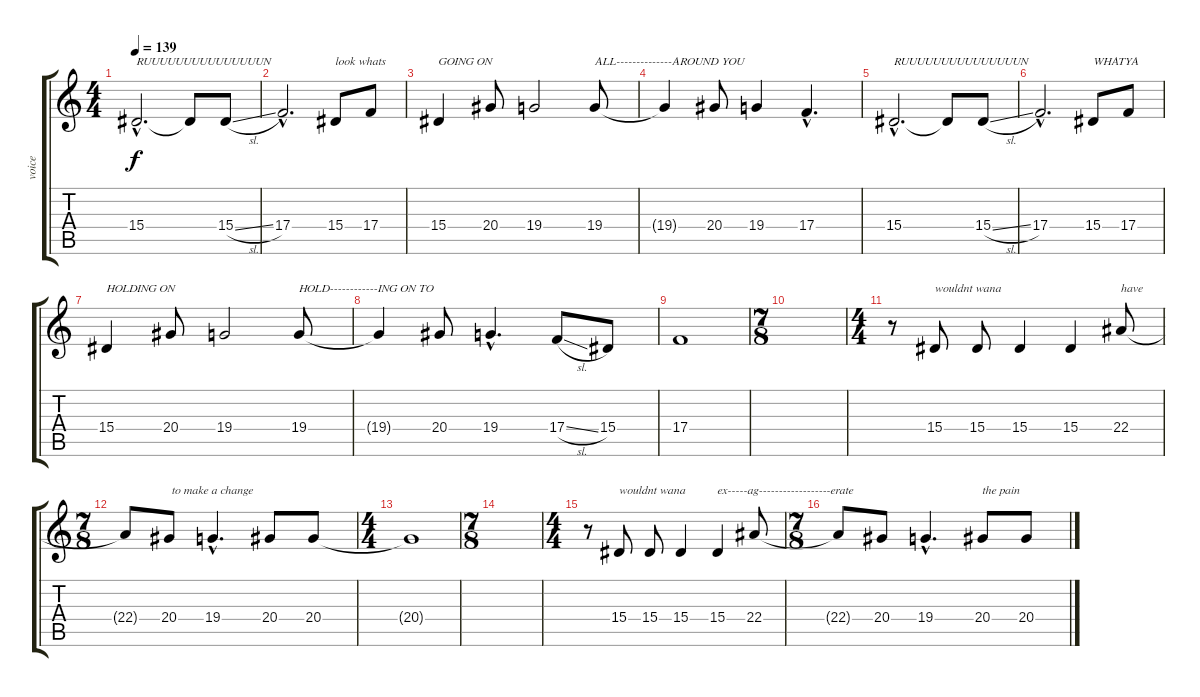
\track ("voice" "voice") {instrument accordion}
\staff {score tabs}
\tuning (D4 A3 F3 C3 G2 D2) {hide}
\ts (4 4)
\tempo 139
\clef g2
\ks c
15.4{hac}.2{d txt "RUUUUUUUUUUUUUUUN" dy f} 15.4{t}.8 15.4{sl}.8 |
17.4{hac}.2{d} 15.4.8{txt "look whats"} 17.4.8 |
15.4.4{txt "GOING ON"} 20.4.8 19.4.2 19.4.8{txt "ALL--------------AROUND YOU"} |
19.4{t}.4 20.4.8 19.4.4 17.4{hac}.4{d} |
15.4{hac}.2{d txt "RUUUUUUUUUUUUUUUN"} 15.4{t}.8 15.4{sl}.8 |
17.4{hac}.2{d} 15.4.8{txt "WHATYA"} 17.4.8 |
15.4.4{txt "HOLDING ON"} 20.4.8 19.4.2 19.4.8{txt "HOLD------------ING ON TO"} |
19.4{t}.4 20.4.8 19.4{hac}.4{d} 17.4{sl}.8 15.4.8 |
17.4.1 |
\ts (7 8)
|
\ts (4 4)
r.8 15.4.8{txt "wouldnt wana"} 15.4.8 15.4.4 15.4.4 22.4.8{txt "have"} |
\ts (7 8)
22.4{t}.8 20.4.8{txt " to make a change"} 19.4{hac}.4{d} 20.4.8 20.4.8 |
\ts (4 4)
20.4{t}.1 |
\ts (7 8)
|
\ts (4 4)
r.8 15.4.8{txt "wouldnt wana"} 15.4.8 15.4.4 15.4.4{txt "ex-----ag------------------erate"} 22.4.8 |
\ts (7 8)
22.4{t}.8 20.4.8 19.4{hac}.4{d} 20.4.8{txt "the pain"} 20.4.8
